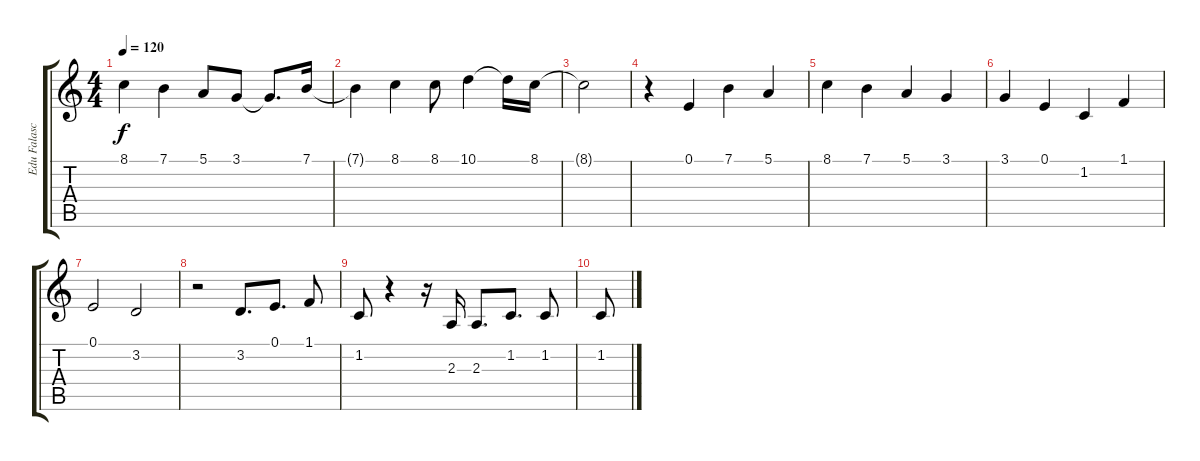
\track ("Edu Falaschi" "Edu Falasc") {instrument synthvoice}
\staff {score tabs}
\tuning (E4 B3 G3 D3 A2 E2) {hide}
\ts (4 4)
\tempo 120
\clef g2
\ks c
8.1{t}.4{dy f} 7.1.4 5.1.8 3.1.8 3.1{t}.8{d} 7.1.16 |
7.1{t}.4 8.1.4 8.1.8 10.1.4 10.1{t}.16 8.1.16 |
8.1{t}.2 |
r.4 0.1.4 7.1.4 5.1.4 |
8.1.4 7.1.4 5.1.4 3.1.4 |
3.1.4 0.1.4 1.2.4 1.1.4 |
0.1.2 3.2.2 |
r.2 3.2.8{d} 0.1.8{d} 1.1.8 |
1.2.8 r.4 r.16 2.3.16 2.3.8{d} 1.2.8{d} 1.2.8 |
1.2.8
